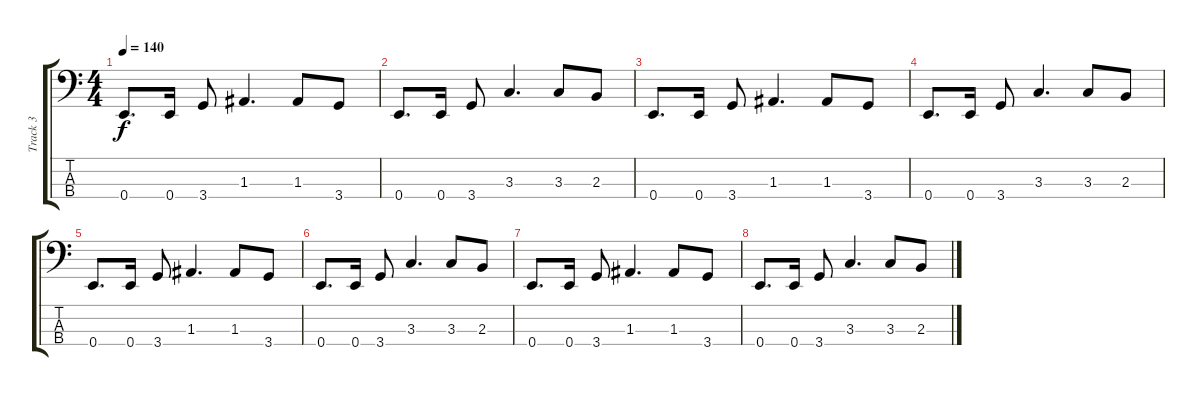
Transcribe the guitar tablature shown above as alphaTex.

\track ("Track 3" "Track 3") {instrument electricbasspick}
\staff {score tabs}
\tuning (G2 D2 A1 E1) {hide}
\ts (4 4)
\tempo 140
\clef f4
\ks c
0.4.8{d dy f} 0.4.16 3.4.8 1.3.4{d} 1.3.8 3.4.8 |
0.4.8{d} 0.4.16 3.4.8 3.3.4{d} 3.3.8 2.3.8 |
0.4.8{d} 0.4.16 3.4.8 1.3.4{d} 1.3.8 3.4.8 |
0.4.8{d} 0.4.16 3.4.8 3.3.4{d} 3.3.8 2.3.8 |
0.4.8{d} 0.4.16 3.4.8 1.3.4{d} 1.3.8 3.4.8 |
0.4.8{d} 0.4.16 3.4.8 3.3.4{d} 3.3.8 2.3.8 |
0.4.8{d} 0.4.16 3.4.8 1.3.4{d} 1.3.8 3.4.8 |
0.4.8{d} 0.4.16 3.4.8 3.3.4{d} 3.3.8 2.3.8
